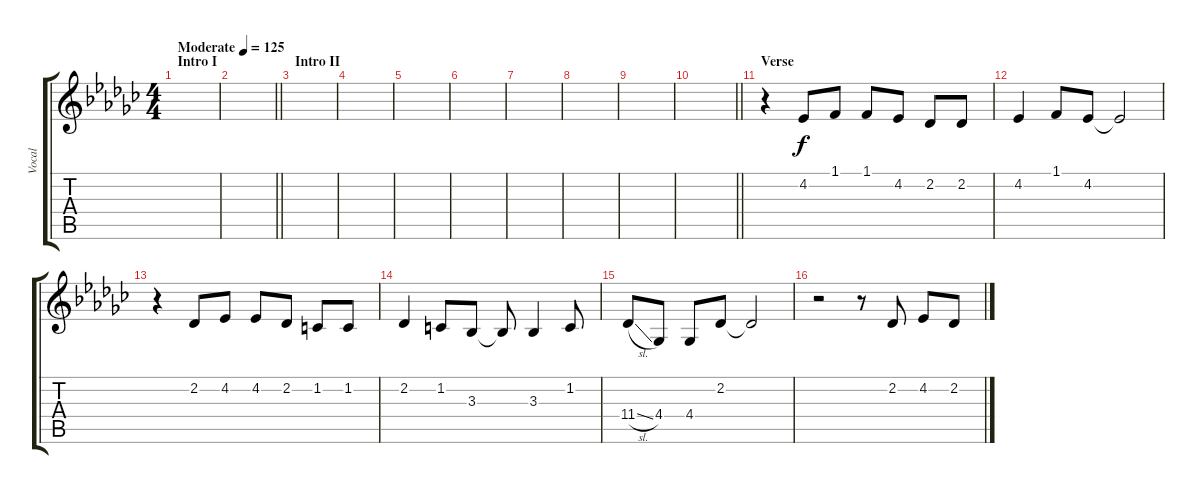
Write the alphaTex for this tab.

\track ("Vocal" "Vocal") {instrument flute}
\staff {score tabs}
\tuning (E4 B3 G3 D3 A2 E2) {hide}
\ts (4 4)
\section ("" "Intro I")
\tempo (125 "Moderate")
\clef g2
\ks gb
|
\barLineRight lightlight
|
\section ("" "Intro II")
|
|
|
|
|
|
|
\barLineRight lightlight
|
\section ("" "Verse")
r.4 4.2.8 1.1.8 1.1.8 4.2.8 2.2.8 2.2.8 |
4.2.4 1.1.8 4.2.8 4.2{t}.2 |
r.4 2.2.8 4.2.8 4.2.8 2.2.8 1.2.8 1.2.8 |
2.2.4 1.2.8 3.3.8 3.3{t}.8 3.3.4 1.2.8 |
11.4{sl}.8 4.4.8 4.4.8 2.2.8 2.2{t}.2 |
r.2 r.8 2.2.8 4.2.8 2.2.8
